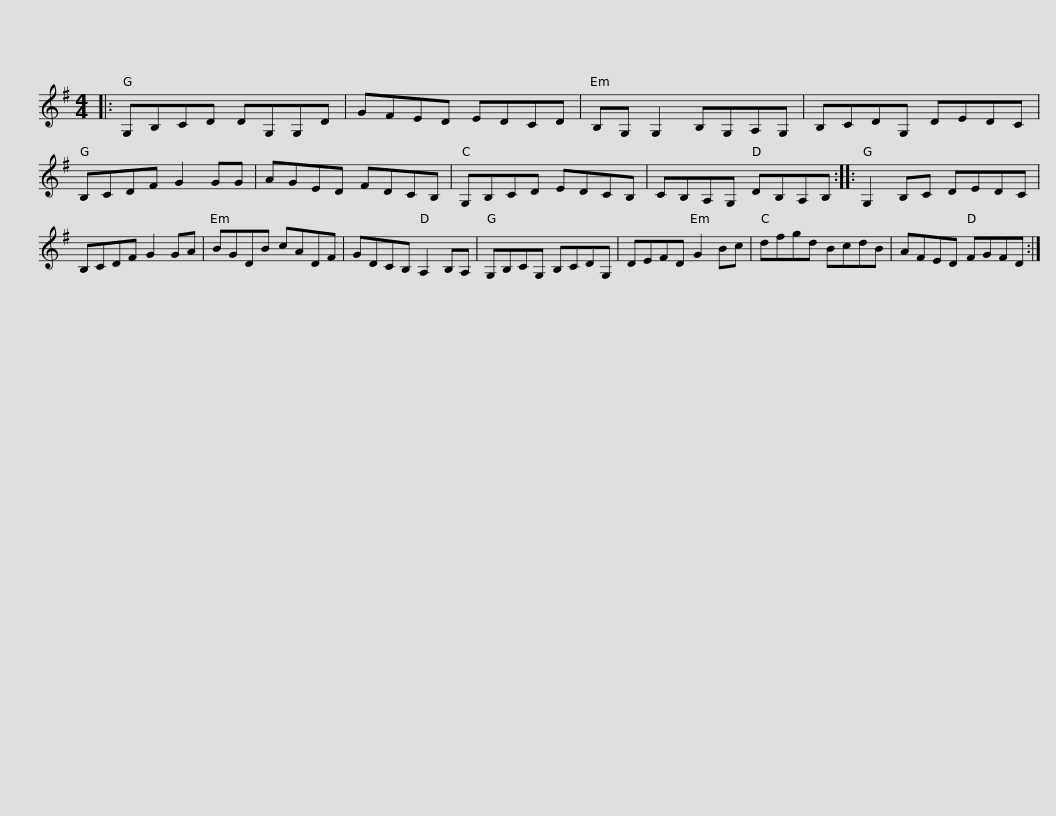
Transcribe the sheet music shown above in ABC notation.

X:1
L:1/8
M:4/4
I:linebreak $
K:G
V:1 treble
V:1
|: G,B,CD DG,G,D | GFED EDCD | B,G, G,2 B,G,A,G, | B,CDG, DEDC |$ B,CDF G2 GG | %5
 AGED FDCB, | G,B,CD EDCB, | CB,A,G, DB,A,B, ::$ G,2 B,C DEDC | B,CDF G2 GA | %10
 BGDB cADF | GDCB, A,2 B,A, | G,B,CG, B,CDG, |$ DEFD G2 Bc | dfgd BcdB | %15
 AFED FGFD :| %16
